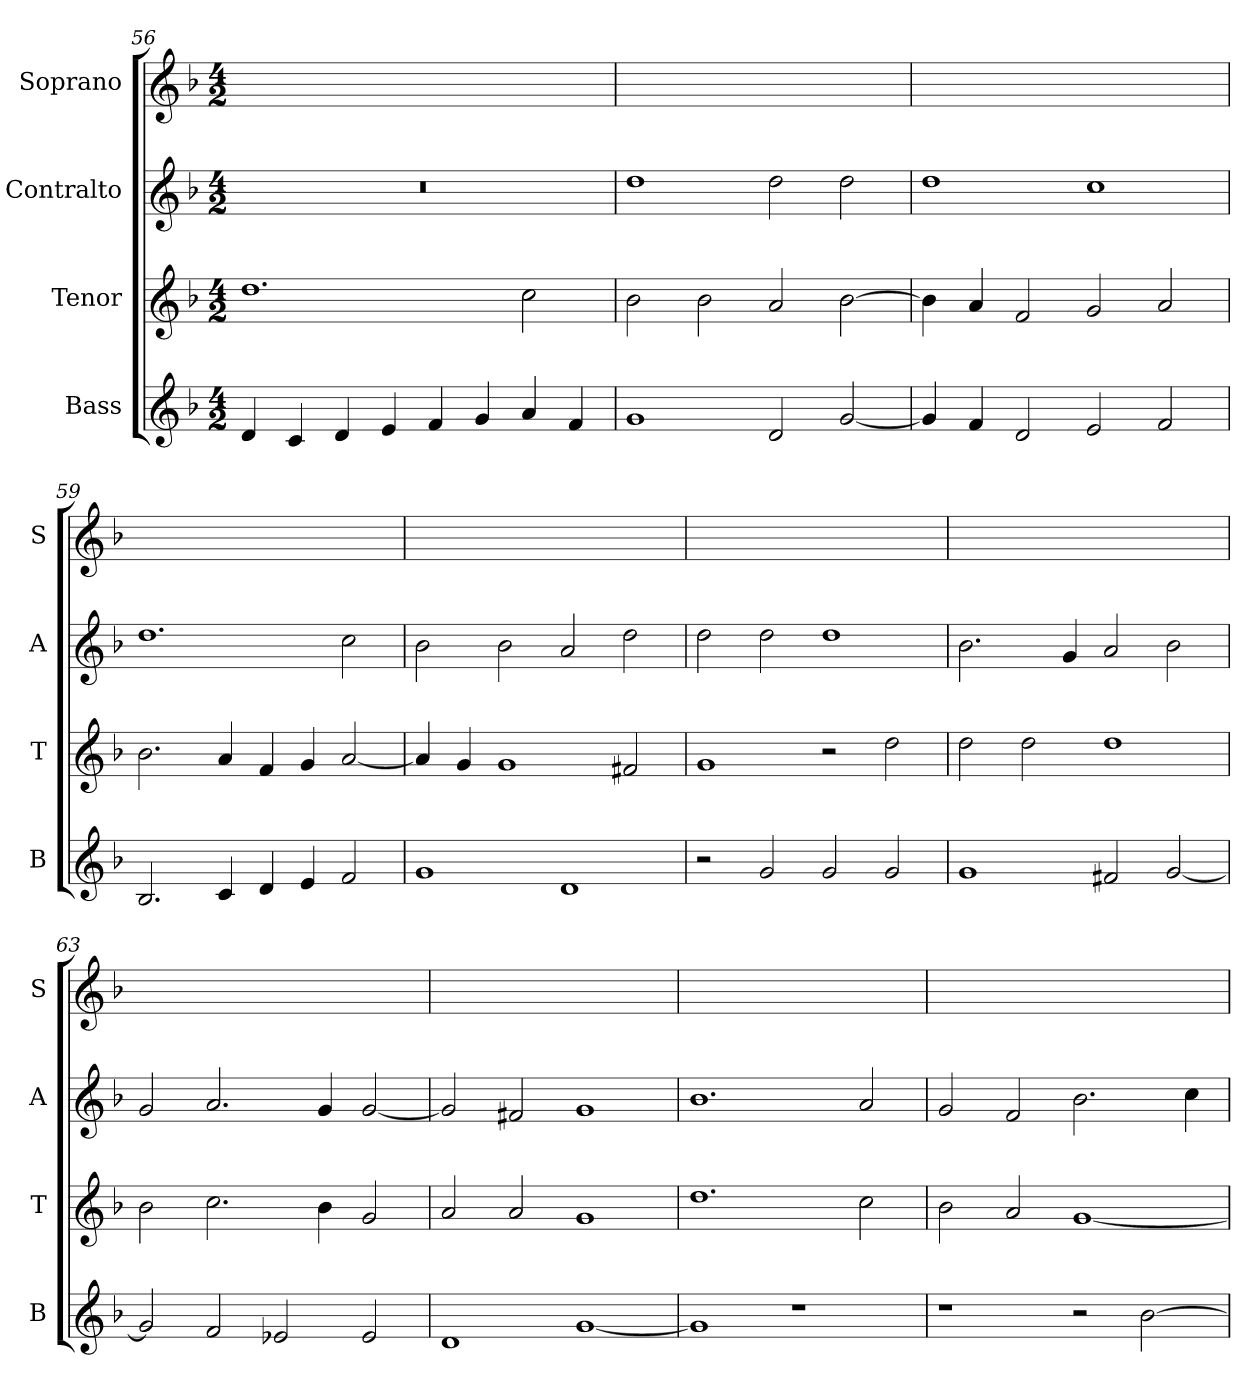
**kern	**kern	**kern	**kern
*part4	*part3	*part2	*part1
*staff4	*staff3	*staff2	*staff1
*I"Bass	*I"Tenor	*I"Contralto	*I"Soprano
*I'B	*I'T	*I'A	*I'S
*clefG2	*clefG2	*clefG2	*clefG2
*k[b-]	*k[b-]	*k[b-]	*k[b-]
*G:dor	*G:dor	*G:dor	*G:dor
*M4/2	*M4/2	*M4/2	*M4/2
=56	=56	=56	=56
4d	1.dd	0r	0ryy
4c	.	.	.
4d	.	.	.
4e	.	.	.
4f	.	.	.
4g	.	.	.
4a	2cc	.	.
4f	.	.	.
=57	=57	=57	=57
1g	2b-	1dd	0ryy
.	2b-	.	.
2d	2a	2dd	.
[2g	[2b-	2dd	.
=58	=58	=58	=58
4g]	4b-]	1dd	0ryy
4f	4a	.	.
2d	2f	.	.
2e	2g	1cc	.
2f	2a	.	.
=59	=59	=59	=59
2.B-	2.b-	1.dd	0ryy
4c	4a	.	.
4d	4f	.	.
4e	4g	.	.
2f	[2a	2cc	.
=60	=60	=60	=60
1g	4a]	2b-	0ryy
.	4g	.	.
.	1g	2b-	.
1d	.	2a	.
.	2f#X	2dd	.
=61	=61	=61	=61
2r	1g	2dd	0ryy
2g	.	2dd	.
2g	2r	1dd	.
2g	2dd	.	.
=62	=62	=62	=62
1g	2dd	2.b-	0ryy
.	2dd	.	.
.	.	4g	.
2f#X	1dd	2a	.
[2g	.	2b-	.
=63	=63	=63	=63
2g]	2b-	2g	0ryy
2f	2.cc	2.a	.
2e-X	.	.	.
.	4b-	4g	.
2e-	2g	[2g	.
=64	=64	=64	=64
1d	2a	2g]	0ryy
.	2a	2f#X	.
[1g	1g	1g	.
=65	=65	=65	=65
1g]	1.dd	1.b-	0ryy
1r	.	.	.
.	2cc	2a	.
=66	=66	=66	=66
1r	2b-	2g	0ryy
.	2a	2f	.
2r	[1g	2.b-	.
[2b-	.	.	.
.	.	4cc	.
=	=	=	=
*-	*-	*-	*-
